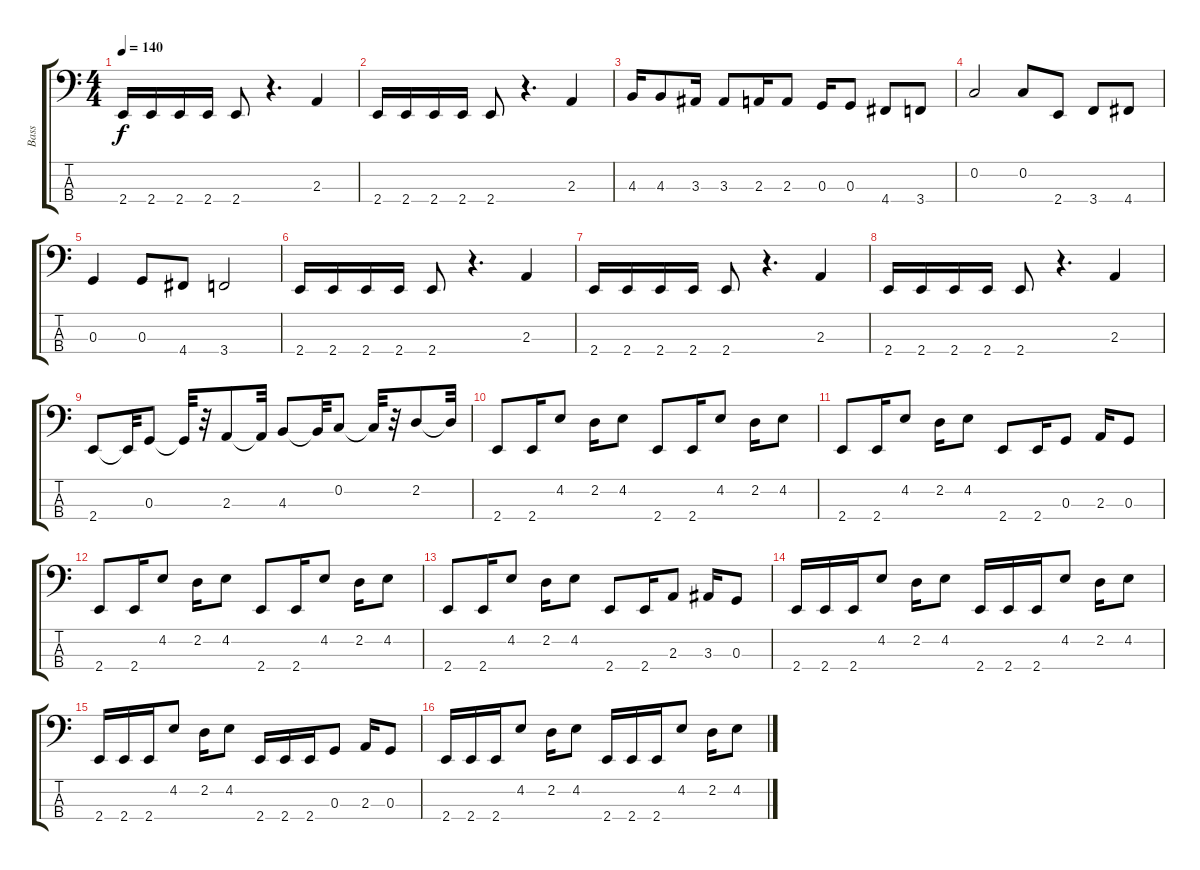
\track ("Bass" "Bass") {instrument electricbasspick}
\staff {score tabs}
\tuning (F2 C2 G1 D1) {hide}
\ts (4 4)
\tempo 140
\clef f4
\ks c
2.4.16{dy f} 2.4.16 2.4.16 2.4.16 2.4.8 r.4{d} 2.3.4 |
2.4.16 2.4.16 2.4.16 2.4.16 2.4.8 r.4{d} 2.3.4 |
4.3.16 4.3.8 3.3.16 3.3.8 2.3.16 2.3.8 0.3.16 0.3.8 4.4.8 3.4.8 |
0.2.2 0.2.8 2.4.8 3.4.8 4.4.8 |
0.3.4 0.3.8 4.4.8 3.4.2 |
2.4.16 2.4.16 2.4.16 2.4.16 2.4.8 r.4{d} 2.3.4 |
2.4.16 2.4.16 2.4.16 2.4.16 2.4.8 r.4{d} 2.3.4 |
2.4.16 2.4.16 2.4.16 2.4.16 2.4.8 r.4{d} 2.3.4 |
2.4.8 2.4{t}.32 0.3.8 0.3{t}.32 r.32 2.3.8 2.3{t}.32 4.3.8 4.3{t}.32 0.2.8 0.2{t}.32 r.32 2.2.8 2.2{t}.32 |
2.4.8 2.4.16 4.2.8 2.2.16 4.2.8 2.4.8 2.4.16 4.2.8 2.2.16 4.2.8 |
2.4.8 2.4.16 4.2.8 2.2.16 4.2.8 2.4.8 2.4.16 0.3.8 2.3.16 0.3.8 |
2.4.8 2.4.16 4.2.8 2.2.16 4.2.8 2.4.8 2.4.16 4.2.8 2.2.16 4.2.8 |
2.4.8 2.4.16 4.2.8 2.2.16 4.2.8 2.4.8 2.4.16 2.3.8 3.3.16 0.3.8 |
2.4.16 2.4.16 2.4.16 4.2.8 2.2.16 4.2.8 2.4.16 2.4.16 2.4.16 4.2.8 2.2.16 4.2.8 |
2.4.16 2.4.16 2.4.16 4.2.8 2.2.16 4.2.8 2.4.16 2.4.16 2.4.16 0.3.8 2.3.16 0.3.8 |
2.4.16 2.4.16 2.4.16 4.2.8 2.2.16 4.2.8 2.4.16 2.4.16 2.4.16 4.2.8 2.2.16 4.2.8
